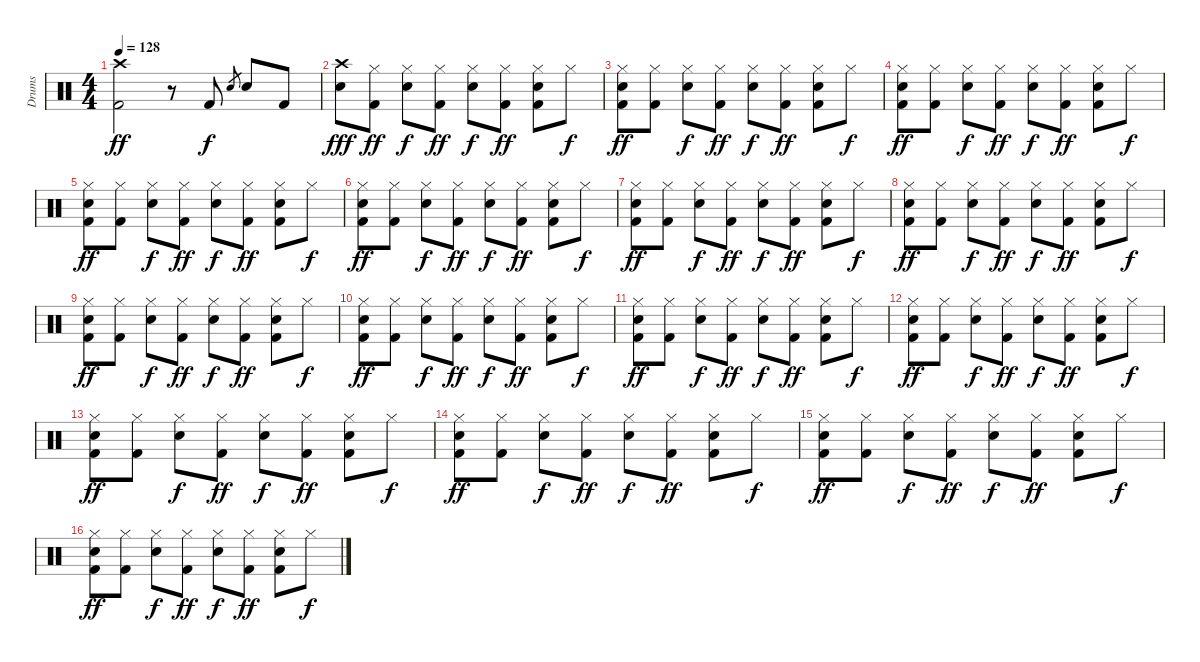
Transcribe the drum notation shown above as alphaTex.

\track ("Drums" "Drums") {instrument percussion}
\staff {score}
\articulation defaults
\ts (4 4)
\tempo 128
\clef neutral
\ks c
("Crash high (hit)" "Kick (hit) 2").2{dy ff} r.8 "Kick (hit) 2".8{dy f} "Snare (hit) 2".8{gr} "Snare (hit) 2".8 "Kick (hit) 2".8 |
("Crash high (hit)" "Snare (hit) 2").8{dy fff} ("Hi-Hat (closed)" "Kick (hit) 2").8{dy ff} ("Hi-Hat (closed)" "Snare (hit) 2").8{dy f} ("Hi-Hat (closed)" "Kick (hit) 2").8{dy ff} ("Hi-Hat (closed)" "Snare (hit) 2").8{dy f} ("Hi-Hat (closed)" "Kick (hit) 2").8{dy ff} ("Hi-Hat (closed)" "Snare (hit) 2" "Kick (hit) 2").8 "Hi-Hat (closed)".8{dy f} |
("Hi-Hat (closed)" "Snare (hit) 2" "Kick (hit) 2").8{dy ff} ("Hi-Hat (closed)" "Kick (hit) 2").8 ("Hi-Hat (closed)" "Snare (hit) 2").8{dy f} ("Hi-Hat (closed)" "Kick (hit) 2").8{dy ff} ("Hi-Hat (closed)" "Snare (hit) 2").8{dy f} ("Hi-Hat (closed)" "Kick (hit) 2").8{dy ff} ("Hi-Hat (closed)" "Snare (hit) 2" "Kick (hit) 2").8 "Hi-Hat (closed)".8{dy f} |
("Hi-Hat (closed)" "Snare (hit) 2" "Kick (hit) 2").8{dy ff} ("Hi-Hat (closed)" "Kick (hit) 2").8 ("Hi-Hat (closed)" "Snare (hit) 2").8{dy f} ("Hi-Hat (closed)" "Kick (hit) 2").8{dy ff} ("Hi-Hat (closed)" "Snare (hit) 2").8{dy f} ("Hi-Hat (closed)" "Kick (hit) 2").8{dy ff} ("Hi-Hat (closed)" "Snare (hit) 2" "Kick (hit) 2").8 "Hi-Hat (closed)".8{dy f} |
("Hi-Hat (closed)" "Snare (hit) 2" "Kick (hit) 2").8{dy ff} ("Hi-Hat (closed)" "Kick (hit) 2").8 ("Hi-Hat (closed)" "Snare (hit) 2").8{dy f} ("Hi-Hat (closed)" "Kick (hit) 2").8{dy ff} ("Hi-Hat (closed)" "Snare (hit) 2").8{dy f} ("Hi-Hat (closed)" "Kick (hit) 2").8{dy ff} ("Hi-Hat (closed)" "Snare (hit) 2" "Kick (hit) 2").8 "Hi-Hat (closed)".8{dy f} |
("Hi-Hat (closed)" "Snare (hit) 2" "Kick (hit) 2").8{dy ff} ("Hi-Hat (closed)" "Kick (hit) 2").8 ("Hi-Hat (closed)" "Snare (hit) 2").8{dy f} ("Hi-Hat (closed)" "Kick (hit) 2").8{dy ff} ("Hi-Hat (closed)" "Snare (hit) 2").8{dy f} ("Hi-Hat (closed)" "Kick (hit) 2").8{dy ff} ("Hi-Hat (closed)" "Snare (hit) 2" "Kick (hit) 2").8 "Hi-Hat (closed)".8{dy f} |
("Hi-Hat (closed)" "Snare (hit) 2" "Kick (hit) 2").8{dy ff} ("Hi-Hat (closed)" "Kick (hit) 2").8 ("Hi-Hat (closed)" "Snare (hit) 2").8{dy f} ("Hi-Hat (closed)" "Kick (hit) 2").8{dy ff} ("Hi-Hat (closed)" "Snare (hit) 2").8{dy f} ("Hi-Hat (closed)" "Kick (hit) 2").8{dy ff} ("Hi-Hat (closed)" "Snare (hit) 2" "Kick (hit) 2").8 "Hi-Hat (closed)".8{dy f} |
("Hi-Hat (closed)" "Snare (hit) 2" "Kick (hit) 2").8{dy ff} ("Hi-Hat (closed)" "Kick (hit) 2").8 ("Hi-Hat (closed)" "Snare (hit) 2").8{dy f} ("Hi-Hat (closed)" "Kick (hit) 2").8{dy ff} ("Hi-Hat (closed)" "Snare (hit) 2").8{dy f} ("Hi-Hat (closed)" "Kick (hit) 2").8{dy ff} ("Hi-Hat (closed)" "Snare (hit) 2" "Kick (hit) 2").8 "Hi-Hat (closed)".8{dy f} |
("Hi-Hat (closed)" "Snare (hit) 2" "Kick (hit) 2").8{dy ff} ("Hi-Hat (closed)" "Kick (hit) 2").8 ("Hi-Hat (closed)" "Snare (hit) 2").8{dy f} ("Hi-Hat (closed)" "Kick (hit) 2").8{dy ff} ("Hi-Hat (closed)" "Snare (hit) 2").8{dy f} ("Hi-Hat (closed)" "Kick (hit) 2").8{dy ff} ("Hi-Hat (closed)" "Snare (hit) 2" "Kick (hit) 2").8 "Hi-Hat (closed)".8{dy f} |
("Hi-Hat (closed)" "Snare (hit) 2" "Kick (hit) 2").8{dy ff} ("Hi-Hat (closed)" "Kick (hit) 2").8 ("Hi-Hat (closed)" "Snare (hit) 2").8{dy f} ("Hi-Hat (closed)" "Kick (hit) 2").8{dy ff} ("Hi-Hat (closed)" "Snare (hit) 2").8{dy f} ("Hi-Hat (closed)" "Kick (hit) 2").8{dy ff} ("Hi-Hat (closed)" "Snare (hit) 2" "Kick (hit) 2").8 "Hi-Hat (closed)".8{dy f} |
("Hi-Hat (closed)" "Snare (hit) 2" "Kick (hit) 2").8{dy ff} ("Hi-Hat (closed)" "Kick (hit) 2").8 ("Hi-Hat (closed)" "Snare (hit) 2").8{dy f} ("Hi-Hat (closed)" "Kick (hit) 2").8{dy ff} ("Hi-Hat (closed)" "Snare (hit) 2").8{dy f} ("Hi-Hat (closed)" "Kick (hit) 2").8{dy ff} ("Hi-Hat (closed)" "Snare (hit) 2" "Kick (hit) 2").8 "Hi-Hat (closed)".8{dy f} |
("Hi-Hat (closed)" "Snare (hit) 2" "Kick (hit) 2").8{dy ff} ("Hi-Hat (closed)" "Kick (hit) 2").8 ("Hi-Hat (closed)" "Snare (hit) 2").8{dy f} ("Hi-Hat (closed)" "Kick (hit) 2").8{dy ff} ("Hi-Hat (closed)" "Snare (hit) 2").8{dy f} ("Hi-Hat (closed)" "Kick (hit) 2").8{dy ff} ("Hi-Hat (closed)" "Snare (hit) 2" "Kick (hit) 2").8 "Hi-Hat (closed)".8{dy f} |
("Hi-Hat (closed)" "Snare (hit) 2" "Kick (hit) 2").8{dy ff} ("Hi-Hat (closed)" "Kick (hit) 2").8 ("Hi-Hat (closed)" "Snare (hit) 2").8{dy f} ("Hi-Hat (closed)" "Kick (hit) 2").8{dy ff} ("Hi-Hat (closed)" "Snare (hit) 2").8{dy f} ("Hi-Hat (closed)" "Kick (hit) 2").8{dy ff} ("Hi-Hat (closed)" "Snare (hit) 2" "Kick (hit) 2").8 "Hi-Hat (closed)".8{dy f} |
("Hi-Hat (closed)" "Snare (hit) 2" "Kick (hit) 2").8{dy ff} ("Hi-Hat (closed)" "Kick (hit) 2").8 ("Hi-Hat (closed)" "Snare (hit) 2").8{dy f} ("Hi-Hat (closed)" "Kick (hit) 2").8{dy ff} ("Hi-Hat (closed)" "Snare (hit) 2").8{dy f} ("Hi-Hat (closed)" "Kick (hit) 2").8{dy ff} ("Hi-Hat (closed)" "Snare (hit) 2" "Kick (hit) 2").8 "Hi-Hat (closed)".8{dy f} |
("Hi-Hat (closed)" "Snare (hit) 2" "Kick (hit) 2").8{dy ff} ("Hi-Hat (closed)" "Kick (hit) 2").8 ("Hi-Hat (closed)" "Snare (hit) 2").8{dy f} ("Hi-Hat (closed)" "Kick (hit) 2").8{dy ff} ("Hi-Hat (closed)" "Snare (hit) 2").8{dy f} ("Hi-Hat (closed)" "Kick (hit) 2").8{dy ff} ("Hi-Hat (closed)" "Snare (hit) 2" "Kick (hit) 2").8 "Hi-Hat (closed)".8{dy f} |
("Hi-Hat (closed)" "Snare (hit) 2" "Kick (hit) 2").8{dy ff} ("Hi-Hat (closed)" "Kick (hit) 2").8 ("Hi-Hat (closed)" "Snare (hit) 2").8{dy f} ("Hi-Hat (closed)" "Kick (hit) 2").8{dy ff} ("Hi-Hat (closed)" "Snare (hit) 2").8{dy f} ("Hi-Hat (closed)" "Kick (hit) 2").8{dy ff} ("Hi-Hat (closed)" "Snare (hit) 2" "Kick (hit) 2").8 "Hi-Hat (closed)".8{dy f}
